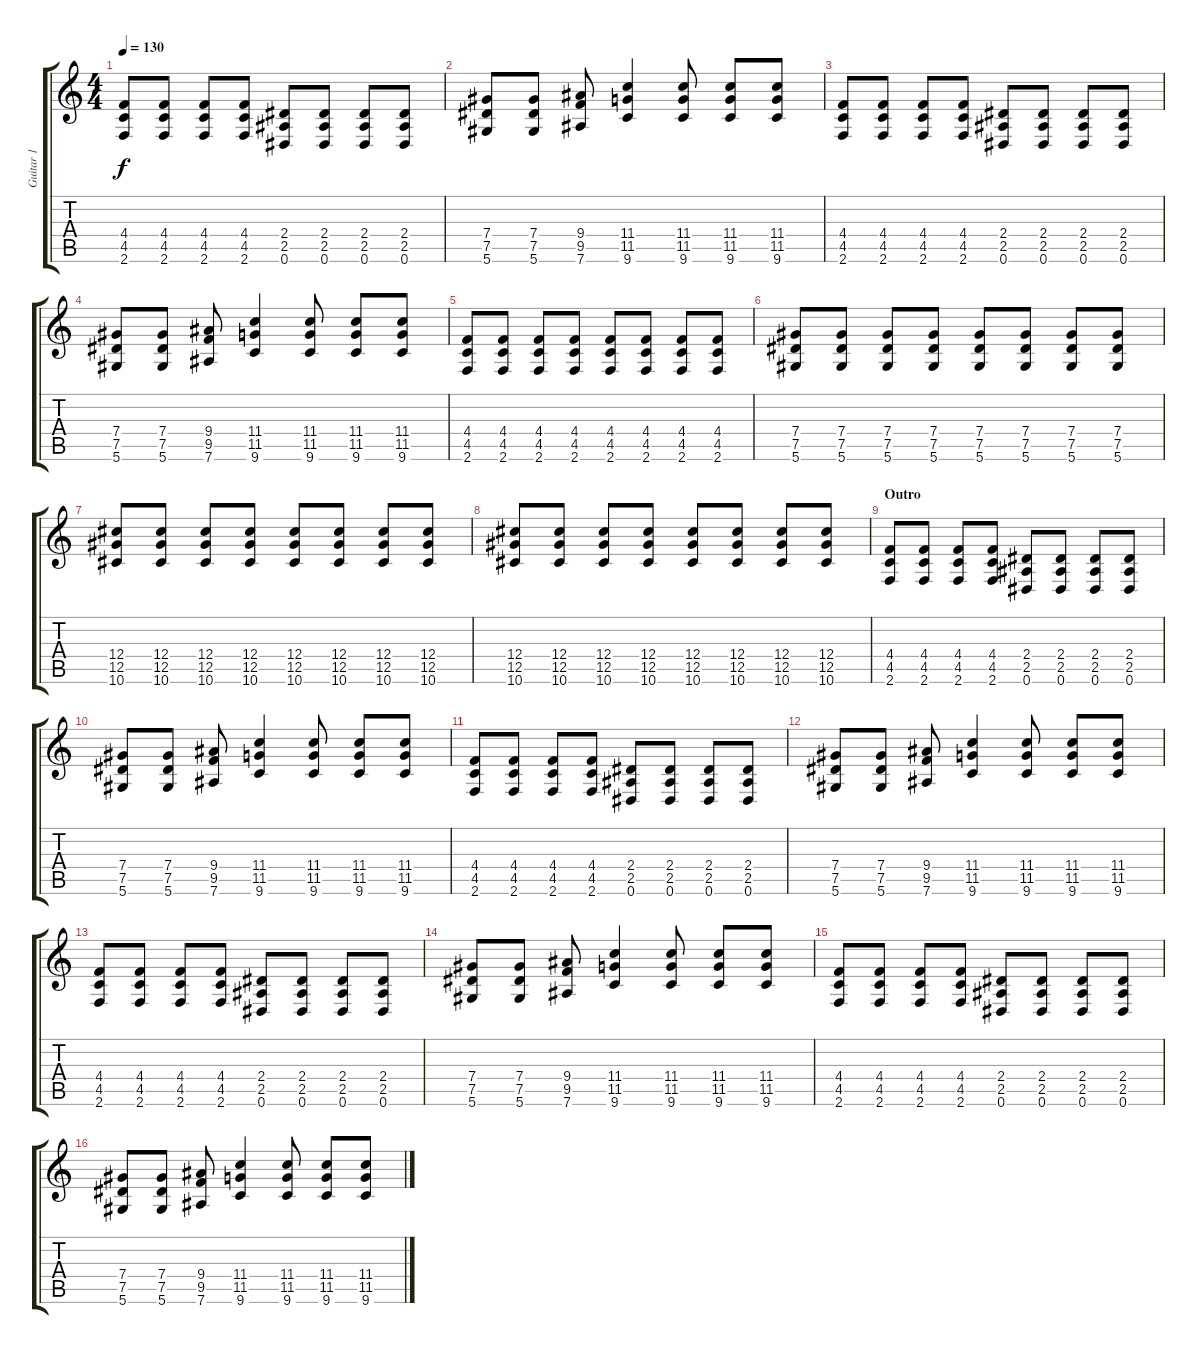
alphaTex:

\track ("Guitar 1" "Guitar 1") {instrument distortionguitar}
\staff {score tabs}
\tuning (Eb4 Bb3 Gb3 Db3 Ab2 Eb2) {hide}
\ts (4 4)
\tempo 130
\clef g2
\ks c
(4.4 4.5 2.6).8{dy f} (4.4 4.5 2.6).8 (4.4 4.5 2.6).8 (4.4 4.5 2.6).8 (2.4 2.5 0.6).8 (2.4 2.5 0.6).8 (2.4 2.5 0.6).8 (2.4 2.5 0.6).8 |
(7.4 7.5 5.6).8 (7.4 7.5 5.6).8 (9.4 9.5 7.6).8 (11.4 11.5 9.6).4 (11.4 11.5 9.6).8 (11.4 11.5 9.6).8 (11.4 11.5 9.6).8 |
(4.4 4.5 2.6).8 (4.4 4.5 2.6).8 (4.4 4.5 2.6).8 (4.4 4.5 2.6).8 (2.4 2.5 0.6).8 (2.4 2.5 0.6).8 (2.4 2.5 0.6).8 (2.4 2.5 0.6).8 |
(7.4 7.5 5.6).8 (7.4 7.5 5.6).8 (9.4 9.5 7.6).8 (11.4 11.5 9.6).4 (11.4 11.5 9.6).8 (11.4 11.5 9.6).8 (11.4 11.5 9.6).8 |
(4.4 4.5 2.6).8 (4.4 4.5 2.6).8 (4.4 4.5 2.6).8 (4.4 4.5 2.6).8 (4.4 4.5 2.6).8 (4.4 4.5 2.6).8 (4.4 4.5 2.6).8 (4.4 4.5 2.6).8 |
(7.4 7.5 5.6).8 (7.4 7.5 5.6).8 (7.4 7.5 5.6).8 (7.4 7.5 5.6).8 (7.4 7.5 5.6).8 (7.4 7.5 5.6).8 (7.4 7.5 5.6).8 (7.4 7.5 5.6).8 |
(12.4 12.5 10.6).8 (12.4 12.5 10.6).8 (12.4 12.5 10.6).8 (12.4 12.5 10.6).8 (12.4 12.5 10.6).8 (12.4 12.5 10.6).8 (12.4 12.5 10.6).8 (12.4 12.5 10.6).8 |
(12.4 12.5 10.6).8 (12.4 12.5 10.6).8 (12.4 12.5 10.6).8 (12.4 12.5 10.6).8 (12.4 12.5 10.6).8 (12.4 12.5 10.6).8 (12.4 12.5 10.6).8 (12.4 12.5 10.6).8 |
\section ("" "Outro")
(4.4 4.5 2.6).8 (4.4 4.5 2.6).8 (4.4 4.5 2.6).8 (4.4 4.5 2.6).8 (2.4 2.5 0.6).8 (2.4 2.5 0.6).8 (2.4 2.5 0.6).8 (2.4 2.5 0.6).8 |
(7.4 7.5 5.6).8 (7.4 7.5 5.6).8 (9.4 9.5 7.6).8 (11.4 11.5 9.6).4 (11.4 11.5 9.6).8 (11.4 11.5 9.6).8 (11.4 11.5 9.6).8 |
(4.4 4.5 2.6).8 (4.4 4.5 2.6).8 (4.4 4.5 2.6).8 (4.4 4.5 2.6).8 (2.4 2.5 0.6).8 (2.4 2.5 0.6).8 (2.4 2.5 0.6).8 (2.4 2.5 0.6).8 |
(7.4 7.5 5.6).8 (7.4 7.5 5.6).8 (9.4 9.5 7.6).8 (11.4 11.5 9.6).4 (11.4 11.5 9.6).8 (11.4 11.5 9.6).8 (11.4 11.5 9.6).8 |
(4.4 4.5 2.6).8 (4.4 4.5 2.6).8 (4.4 4.5 2.6).8 (4.4 4.5 2.6).8 (2.4 2.5 0.6).8 (2.4 2.5 0.6).8 (2.4 2.5 0.6).8 (2.4 2.5 0.6).8 |
(7.4 7.5 5.6).8 (7.4 7.5 5.6).8 (9.4 9.5 7.6).8 (11.4 11.5 9.6).4 (11.4 11.5 9.6).8 (11.4 11.5 9.6).8 (11.4 11.5 9.6).8 |
(4.4 4.5 2.6).8 (4.4 4.5 2.6).8 (4.4 4.5 2.6).8 (4.4 4.5 2.6).8 (2.4 2.5 0.6).8 (2.4 2.5 0.6).8 (2.4 2.5 0.6).8 (2.4 2.5 0.6).8 |
(7.4 7.5 5.6).8 (7.4 7.5 5.6).8 (9.4 9.5 7.6).8 (11.4 11.5 9.6).4 (11.4 11.5 9.6).8 (11.4 11.5 9.6).8 (11.4 11.5 9.6).8
